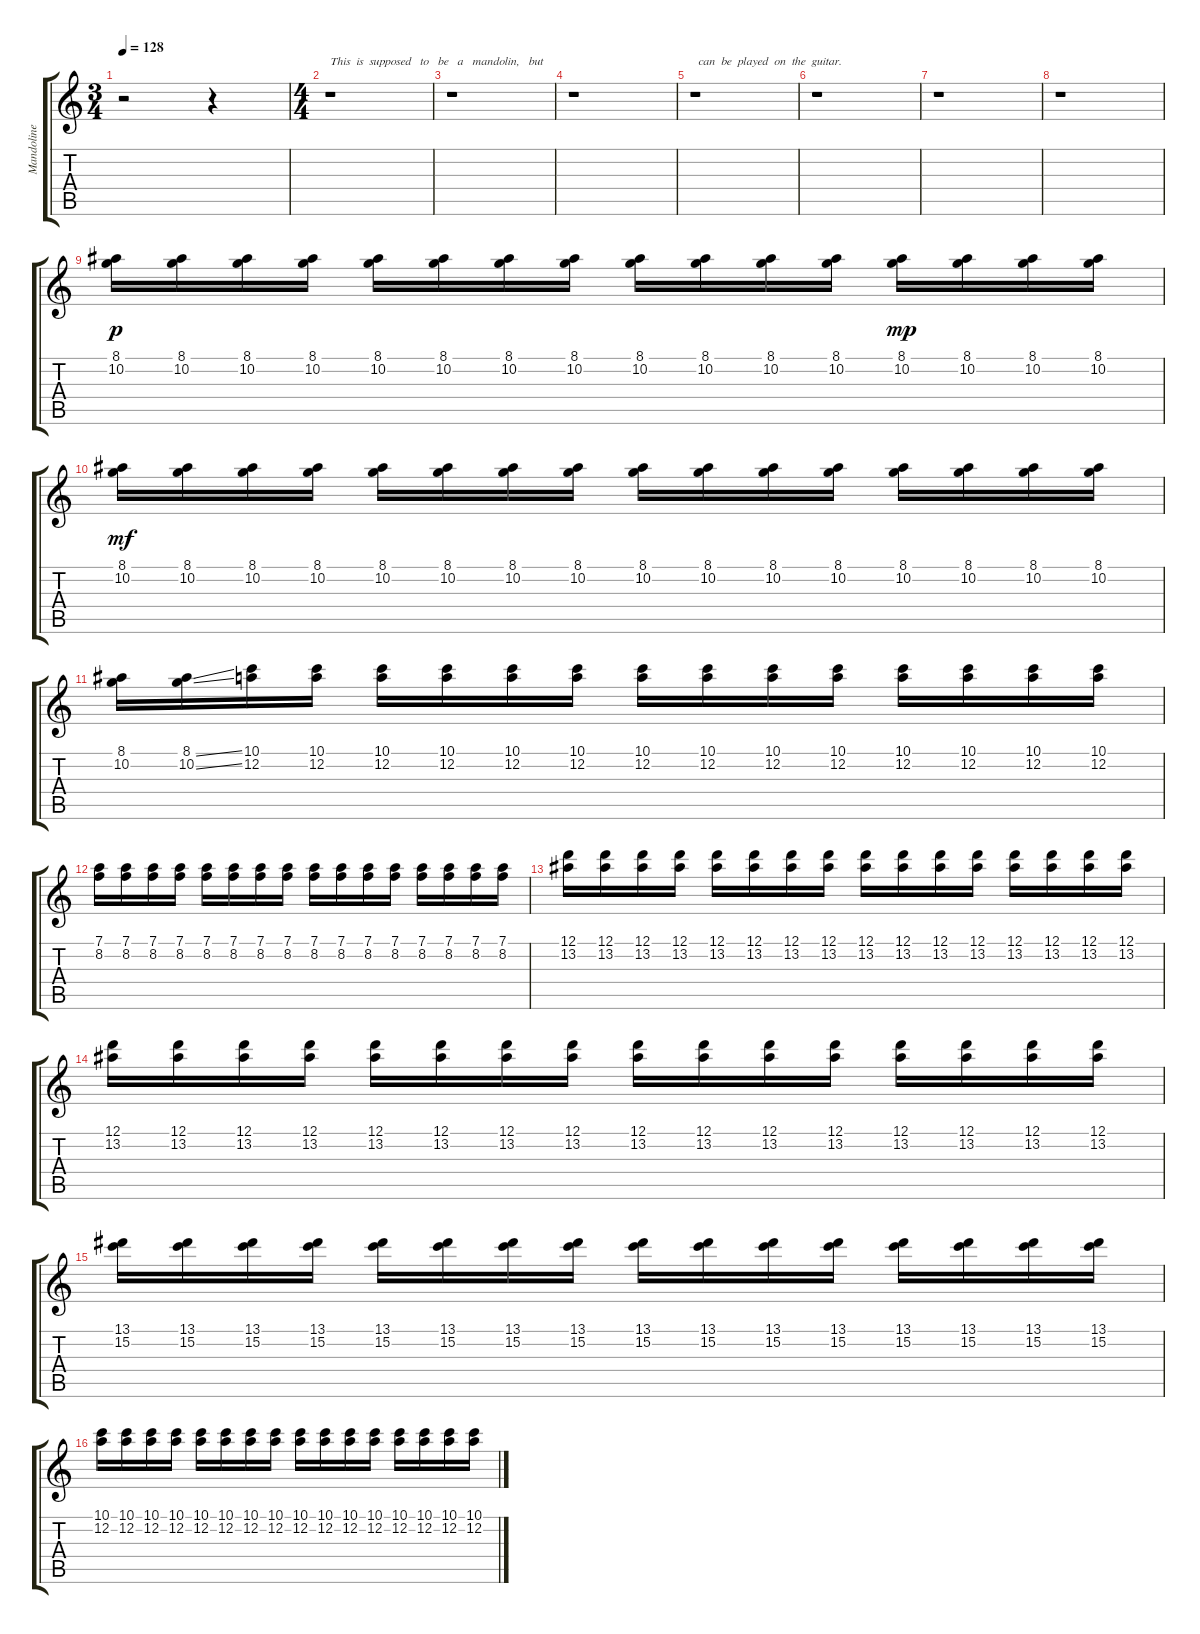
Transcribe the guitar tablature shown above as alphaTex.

\track ("Mandoline" "Mandoline") {instrument electricguitarclean}
\staff {score tabs}
\tuning (D4 A3 F3 C3 G2 C2) {hide}
\ts (3 4)
\tempo 128
\clef g2
\ks c
r.2{dy p instrument electricguitarclean} r.4 |
\ts (4 4)
r.1{txt "This  is  supposed   to   be   a   mandolin,   but"} |
r.1 |
r.1 |
r.1{txt " can  be  played  on  the  guitar."} |
r.1 |
r.1 |
r.1 |
(8.1 10.2).16 (8.1 10.2).16 (8.1 10.2).16 (8.1 10.2).16 (8.1 10.2).16 (8.1 10.2).16 (8.1 10.2).16 (8.1 10.2).16 (8.1 10.2).16 (8.1 10.2).16 (8.1 10.2).16 (8.1 10.2).16 (8.1 10.2).16{dy mp} (8.1 10.2).16 (8.1 10.2).16 (8.1 10.2).16 |
(8.1 10.2).16{dy mf} (8.1 10.2).16 (8.1 10.2).16 (8.1 10.2).16 (8.1 10.2).16 (8.1 10.2).16 (8.1 10.2).16 (8.1 10.2).16 (8.1 10.2).16 (8.1 10.2).16 (8.1 10.2).16 (8.1 10.2).16 (8.1 10.2).16 (8.1 10.2).16 (8.1 10.2).16 (8.1 10.2).16 |
(8.1 10.2).16 (8.1{ss} 10.2{ss}).16 (10.1 12.2).16 (10.1 12.2).16 (10.1 12.2).16 (10.1 12.2).16 (10.1 12.2).16 (10.1 12.2).16 (10.1 12.2).16 (10.1 12.2).16 (10.1 12.2).16 (10.1 12.2).16 (10.1 12.2).16 (10.1 12.2).16 (10.1 12.2).16 (10.1 12.2).16 |
(7.1 8.2).16 (7.1 8.2).16 (7.1 8.2).16 (7.1 8.2).16 (7.1 8.2).16 (7.1 8.2).16 (7.1 8.2).16 (7.1 8.2).16 (7.1 8.2).16 (7.1 8.2).16 (7.1 8.2).16 (7.1 8.2).16 (7.1 8.2).16 (7.1 8.2).16 (7.1 8.2).16 (7.1 8.2).16 |
(12.1 13.2).16 (12.1 13.2).16 (12.1 13.2).16 (12.1 13.2).16 (12.1 13.2).16 (12.1 13.2).16 (12.1 13.2).16 (12.1 13.2).16 (12.1 13.2).16 (12.1 13.2).16 (12.1 13.2).16 (12.1 13.2).16 (12.1 13.2).16 (12.1 13.2).16 (12.1 13.2).16 (12.1 13.2).16 |
(12.1 13.2).16 (12.1 13.2).16 (12.1 13.2).16 (12.1 13.2).16 (12.1 13.2).16 (12.1 13.2).16 (12.1 13.2).16 (12.1 13.2).16 (12.1 13.2).16 (12.1 13.2).16 (12.1 13.2).16 (12.1 13.2).16 (12.1 13.2).16 (12.1 13.2).16 (12.1 13.2).16 (12.1 13.2).16 |
(13.1 15.2).16 (13.1 15.2).16 (13.1 15.2).16 (13.1 15.2).16 (13.1 15.2).16 (13.1 15.2).16 (13.1 15.2).16 (13.1 15.2).16 (13.1 15.2).16 (13.1 15.2).16 (13.1 15.2).16 (13.1 15.2).16 (13.1 15.2).16 (13.1 15.2).16 (13.1 15.2).16 (13.1 15.2).16 |
(10.1 12.2).16 (10.1 12.2).16 (10.1 12.2).16 (10.1 12.2).16 (10.1 12.2).16 (10.1 12.2).16 (10.1 12.2).16 (10.1 12.2).16 (10.1 12.2).16 (10.1 12.2).16 (10.1 12.2).16 (10.1 12.2).16 (10.1 12.2).16 (10.1 12.2).16 (10.1 12.2).16 (10.1 12.2).16
